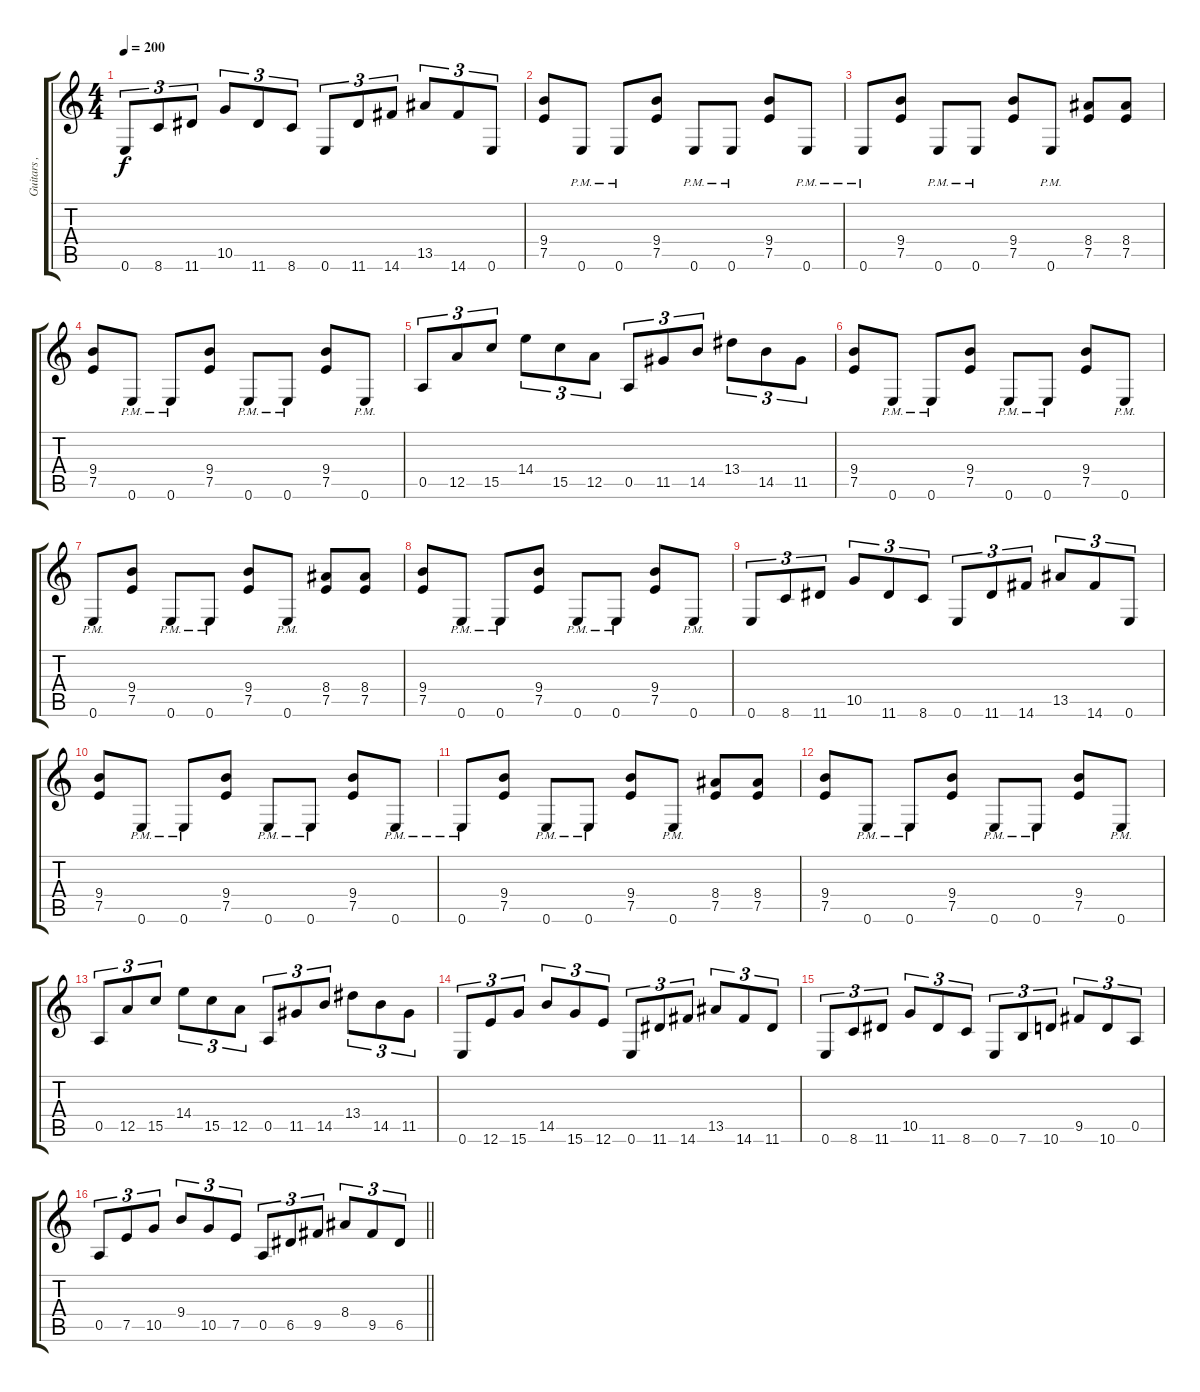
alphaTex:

\track ("Guitars , Vocals - Corey Beaulieu" "Guitars , ") {instrument distortionguitar}
\staff {score tabs}
\tuning (E4 B3 G3 D3 A2 E2) {hide}
\ts (4 4)
\tempo 200
\clef g2
\ks c
0.6.8{tu (3 2) dy f} 8.6.8{tu (3 2)} 11.6.8{tu (3 2)} 10.5.8{tu (3 2)} 11.6.8{tu (3 2)} 8.6.8{tu (3 2)} 0.6.8{tu (3 2)} 11.6.8{tu (3 2)} 14.6.8{tu (3 2)} 13.5.8{tu (3 2)} 14.6.8{tu (3 2)} 0.6.8{tu (3 2)} |
(9.4 7.5).8 0.6{pm}.8 0.6{pm}.8 (9.4 7.5).8 0.6{pm}.8 0.6{pm}.8 (9.4 7.5).8 0.6{pm}.8 |
0.6{pm}.8 (9.4 7.5).8 0.6{pm}.8 0.6{pm}.8 (9.4 7.5).8 0.6{pm}.8 (8.4 7.5).8 (8.4 7.5).8 |
(9.4 7.5).8 0.6{pm}.8 0.6{pm}.8 (9.4 7.5).8 0.6{pm}.8 0.6{pm}.8 (9.4 7.5).8 0.6{pm}.8 |
0.5.8{tu (3 2)} 12.5.8{tu (3 2)} 15.5.8{tu (3 2)} 14.4.8{tu (3 2)} 15.5.8{tu (3 2)} 12.5.8{tu (3 2)} 0.5.8{tu (3 2)} 11.5.8{tu (3 2)} 14.5.8{tu (3 2)} 13.4.8{tu (3 2)} 14.5.8{tu (3 2)} 11.5.8{tu (3 2)} |
(9.4 7.5).8 0.6{pm}.8 0.6{pm}.8 (9.4 7.5).8 0.6{pm}.8 0.6{pm}.8 (9.4 7.5).8 0.6{pm}.8 |
0.6{pm}.8 (9.4 7.5).8 0.6{pm}.8 0.6{pm}.8 (9.4 7.5).8 0.6{pm}.8 (8.4 7.5).8 (8.4 7.5).8 |
(9.4 7.5).8 0.6{pm}.8 0.6{pm}.8 (9.4 7.5).8 0.6{pm}.8 0.6{pm}.8 (9.4 7.5).8 0.6{pm}.8 |
0.6.8{tu (3 2)} 8.6.8{tu (3 2)} 11.6.8{tu (3 2)} 10.5.8{tu (3 2)} 11.6.8{tu (3 2)} 8.6.8{tu (3 2)} 0.6.8{tu (3 2)} 11.6.8{tu (3 2)} 14.6.8{tu (3 2)} 13.5.8{tu (3 2)} 14.6.8{tu (3 2)} 0.6.8{tu (3 2)} |
(9.4 7.5).8 0.6{pm}.8 0.6{pm}.8 (9.4 7.5).8 0.6{pm}.8 0.6{pm}.8 (9.4 7.5).8 0.6{pm}.8 |
0.6{pm}.8 (9.4 7.5).8 0.6{pm}.8 0.6{pm}.8 (9.4 7.5).8 0.6{pm}.8 (8.4 7.5).8 (8.4 7.5).8 |
(9.4 7.5).8 0.6{pm}.8 0.6{pm}.8 (9.4 7.5).8 0.6{pm}.8 0.6{pm}.8 (9.4 7.5).8 0.6{pm}.8 |
0.5.8{tu (3 2)} 12.5.8{tu (3 2)} 15.5.8{tu (3 2)} 14.4.8{tu (3 2)} 15.5.8{tu (3 2)} 12.5.8{tu (3 2)} 0.5.8{tu (3 2)} 11.5.8{tu (3 2)} 14.5.8{tu (3 2)} 13.4.8{tu (3 2)} 14.5.8{tu (3 2)} 11.5.8{tu (3 2)} |
0.6.8{tu (3 2)} 12.6.8{tu (3 2)} 15.6.8{tu (3 2)} 14.5.8{tu (3 2)} 15.6.8{tu (3 2)} 12.6.8{tu (3 2)} 0.6.8{tu (3 2)} 11.6.8{tu (3 2)} 14.6.8{tu (3 2)} 13.5.8{tu (3 2)} 14.6.8{tu (3 2)} 11.6.8{tu (3 2)} |
0.6.8{tu (3 2)} 8.6.8{tu (3 2)} 11.6.8{tu (3 2)} 10.5.8{tu (3 2)} 11.6.8{tu (3 2)} 8.6.8{tu (3 2)} 0.6.8{tu (3 2)} 7.6.8{tu (3 2)} 10.6.8{tu (3 2)} 9.5.8{tu (3 2)} 10.6.8{tu (3 2)} 0.5.8{tu (3 2)} |
\barLineRight lightlight
0.5.8{tu (3 2)} 7.5.8{tu (3 2)} 10.5.8{tu (3 2)} 9.4.8{tu (3 2)} 10.5.8{tu (3 2)} 7.5.8{tu (3 2)} 0.5.8{tu (3 2)} 6.5.8{tu (3 2)} 9.5.8{tu (3 2)} 8.4.8{tu (3 2)} 9.5.8{tu (3 2)} 6.5.8{tu (3 2)}
